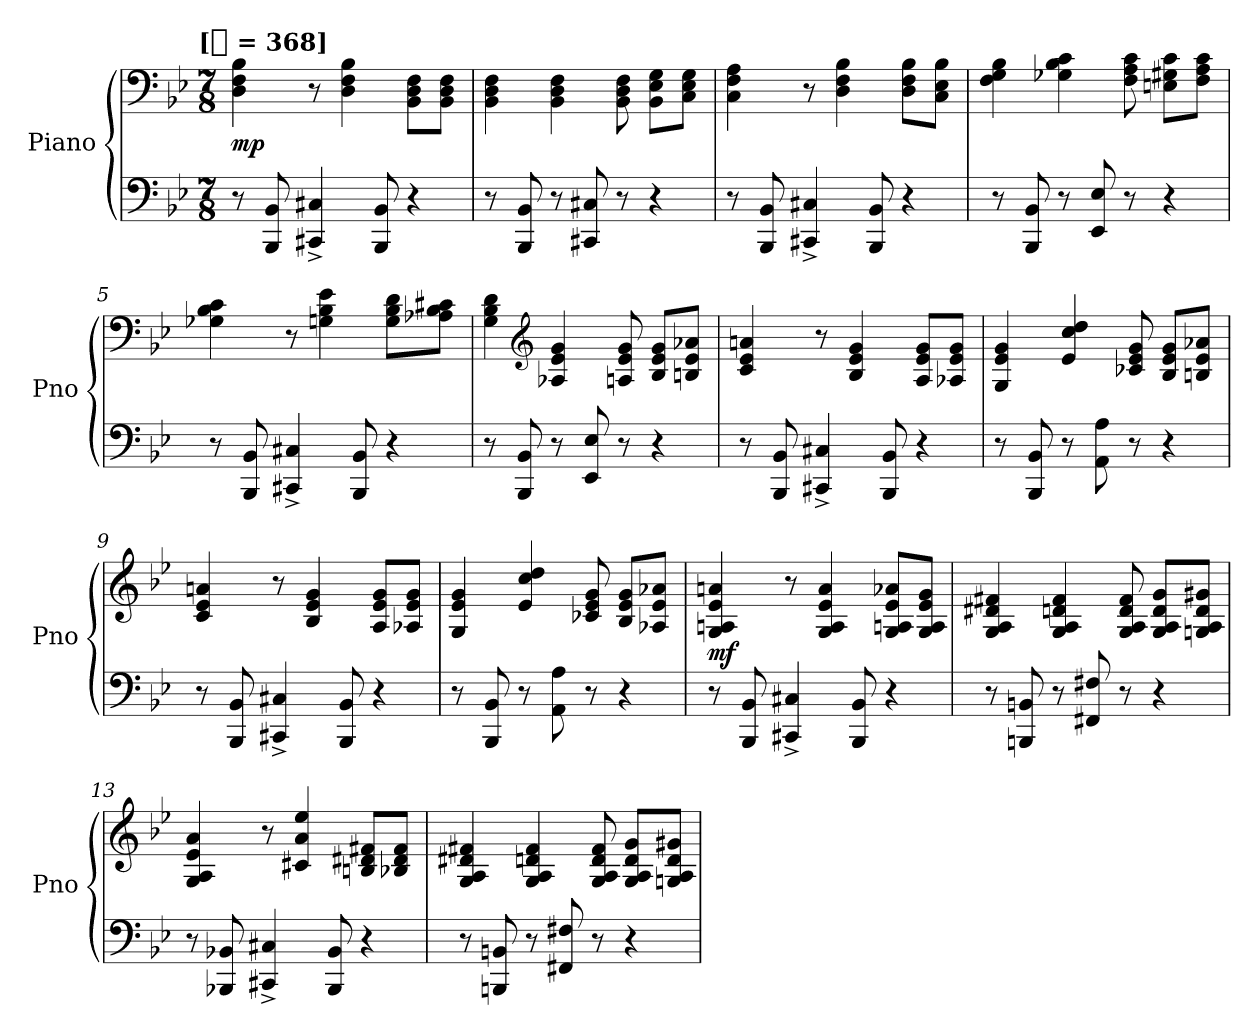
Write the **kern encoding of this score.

**kern	**kern	**dynam
*part1	*part1	*part1
*staff2	*staff1	*staff1/2
*I"Piano	*	*
*I'Pno	*	*
*clefF4	*clefF4	*
*k[b-e-]	*k[b-e-]	*
*B-:	*B-:	*
!!LO:TX:omd:t=[[8th] = 368]
*M7/8	*M7/8	*
*MM184	*MM184	*
=1	=1	=1
8r	4D 4F 4B-	mp
8BBB- 8BB-	.	.
4CC#X^ 4C#X^	8r	.
.	4D 4F 4B-	.
8BBB- 8BB-	.	.
4r	8BB- 8D 8FL	.
.	8BB- 8D 8FJ	.
=2	=2	=2
8r	4BB- 4D 4F	.
8BBB- 8BB-	.	.
8r	4BB- 4D 4F	.
8CC#X 8C#X	.	.
8r	8BB- 8D 8F	.
4r	8BB- 8E- 8GL	.
.	8C 8E- 8GJ	.
=3	=3	=3
8r	4C 4F 4A	.
8BBB- 8BB-	.	.
4CC#X^ 4C#X^	8r	.
.	4D 4F 4B-	.
8BBB- 8BB-	.	.
4r	8D 8F 8B-L	.
.	8C 8E- 8B-J	.
=4	=4	=4
8r	4F 4G 4B-	.
8BBB- 8BB-	.	.
8r	4G-X 4B- 4c	.
8EE- 8E-	.	.
8r	8F 8A 8c	.
4r	8En 8G#X 8cL	.
.	8F 8A 8cJ	.
=5	=5	=5
8r	4G-X 4B- 4c	.
8BBB- 8BB-	.	.
4CC#X^ 4C#X^	8r	.
.	4Gn 4B- 4e-	.
8BBB- 8BB-	.	.
4r	8G 8B- 8dL	.
.	8A-X 8B- 8c#XJ	.
=6	=6	=6
8r	4G 4B- 4d	.
8BBB- 8BB-	.	.
*	*clefG2	*
8r	4A-X 4e- 4g	.
8EE- 8E-	.	.
8r	8An 8e- 8g	.
4r	8B- 8e- 8gL	.
.	8Bn 8e- 8a-XJ	.
=7	=7	=7
8r	4c 4e- 4an	.
8BBB- 8BB-	.	.
4CC#X^ 4C#X^	8r	.
.	4B- 4e- 4g	.
8BBB- 8BB-	.	.
4r	8A 8e- 8gL	.
.	8A-X 8e- 8gJ	.
=8	=8	=8
8r	4G 4e- 4g	.
8BBB- 8BB-	.	.
8r	4e- 4cc 4dd	.
8AA 8A	.	.
8r	8c-X 8e- 8g	.
4r	8B- 8e- 8gL	.
.	8Bn 8e- 8a-XJ	.
=9	=9	=9
8r	4c 4e- 4an	.
8BBB- 8BB-	.	.
4CC#X^ 4C#X^	8r	.
.	4B- 4e- 4g	.
8BBB- 8BB-	.	.
4r	8A 8e- 8gL	.
.	8A-X 8e- 8gJ	.
=10	=10	=10
8r	4G 4e- 4g	.
8BBB- 8BB-	.	.
8r	4e- 4cc 4dd	.
8AA 8A	.	.
8r	8c-X 8e- 8g	.
4r	8B- 8e- 8gL	.
.	8A-X 8e- 8a-XJ	.
=11	=11	=11
8r	4G 4An 4e- 4an	mf
8BBB- 8BB-	.	.
4CC#X^ 4C#X^	8r	.
.	4G 4A 4e- 4a	.
8BBB- 8BB-	.	.
4r	8G 8Ani 8e- 8a-XL	.
.	8G 8A 8e- 8gJ	.
=12	=12	=12
8r	4G 4A 4d#X 4f#X	.
8BBBn 8BBn	.	.
8r	4G 4A 4dn 4f#	.
8FF#X 8F#X	.	.
8r	8G 8A 8d 8f#	.
4r	8G 8A 8d 8gL	.
.	8Gni 8A 8d 8g#XJ	.
=13	=13	=13
8r	4G 4A 4e- 4a	.
8BBB-X 8BB-X	.	.
4CC#X^ 4C#X^	8r	.
.	4c#X 4a 4ee-	.
8BBB- 8BB-	.	.
4r	8Bn 8d#X 8f#XL	.
.	8B-X 8d# 8f#J	.
=14	=14	=14
8r	4G 4A 4d#X 4f#X	.
8BBBn 8BBn	.	.
8r	4G 4A 4dn 4f#	.
8FF#X 8F#X	.	.
8r	8G 8A 8d 8f#	.
4r	8G 8A 8d 8gL	.
.	8Gni 8A 8d 8g#XJ	.
=	=	=
*-	*-	*-
